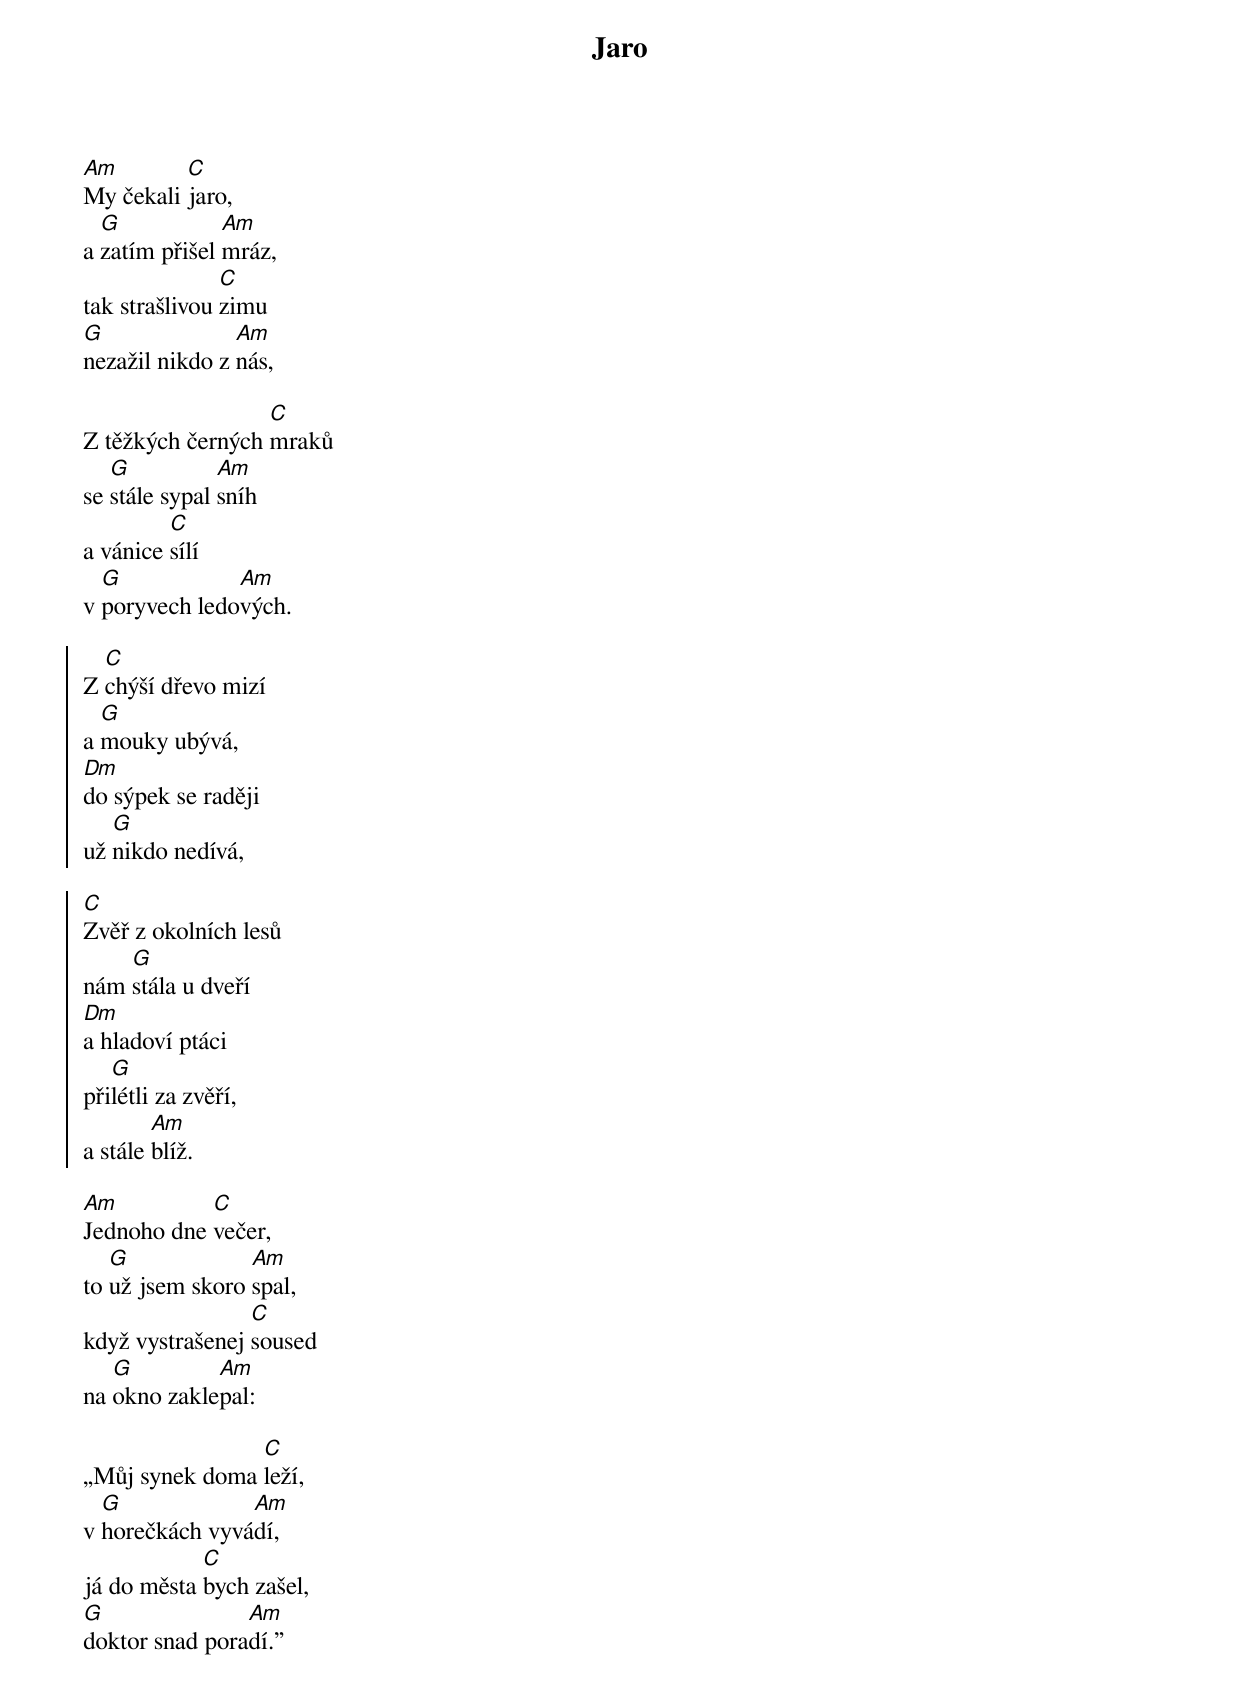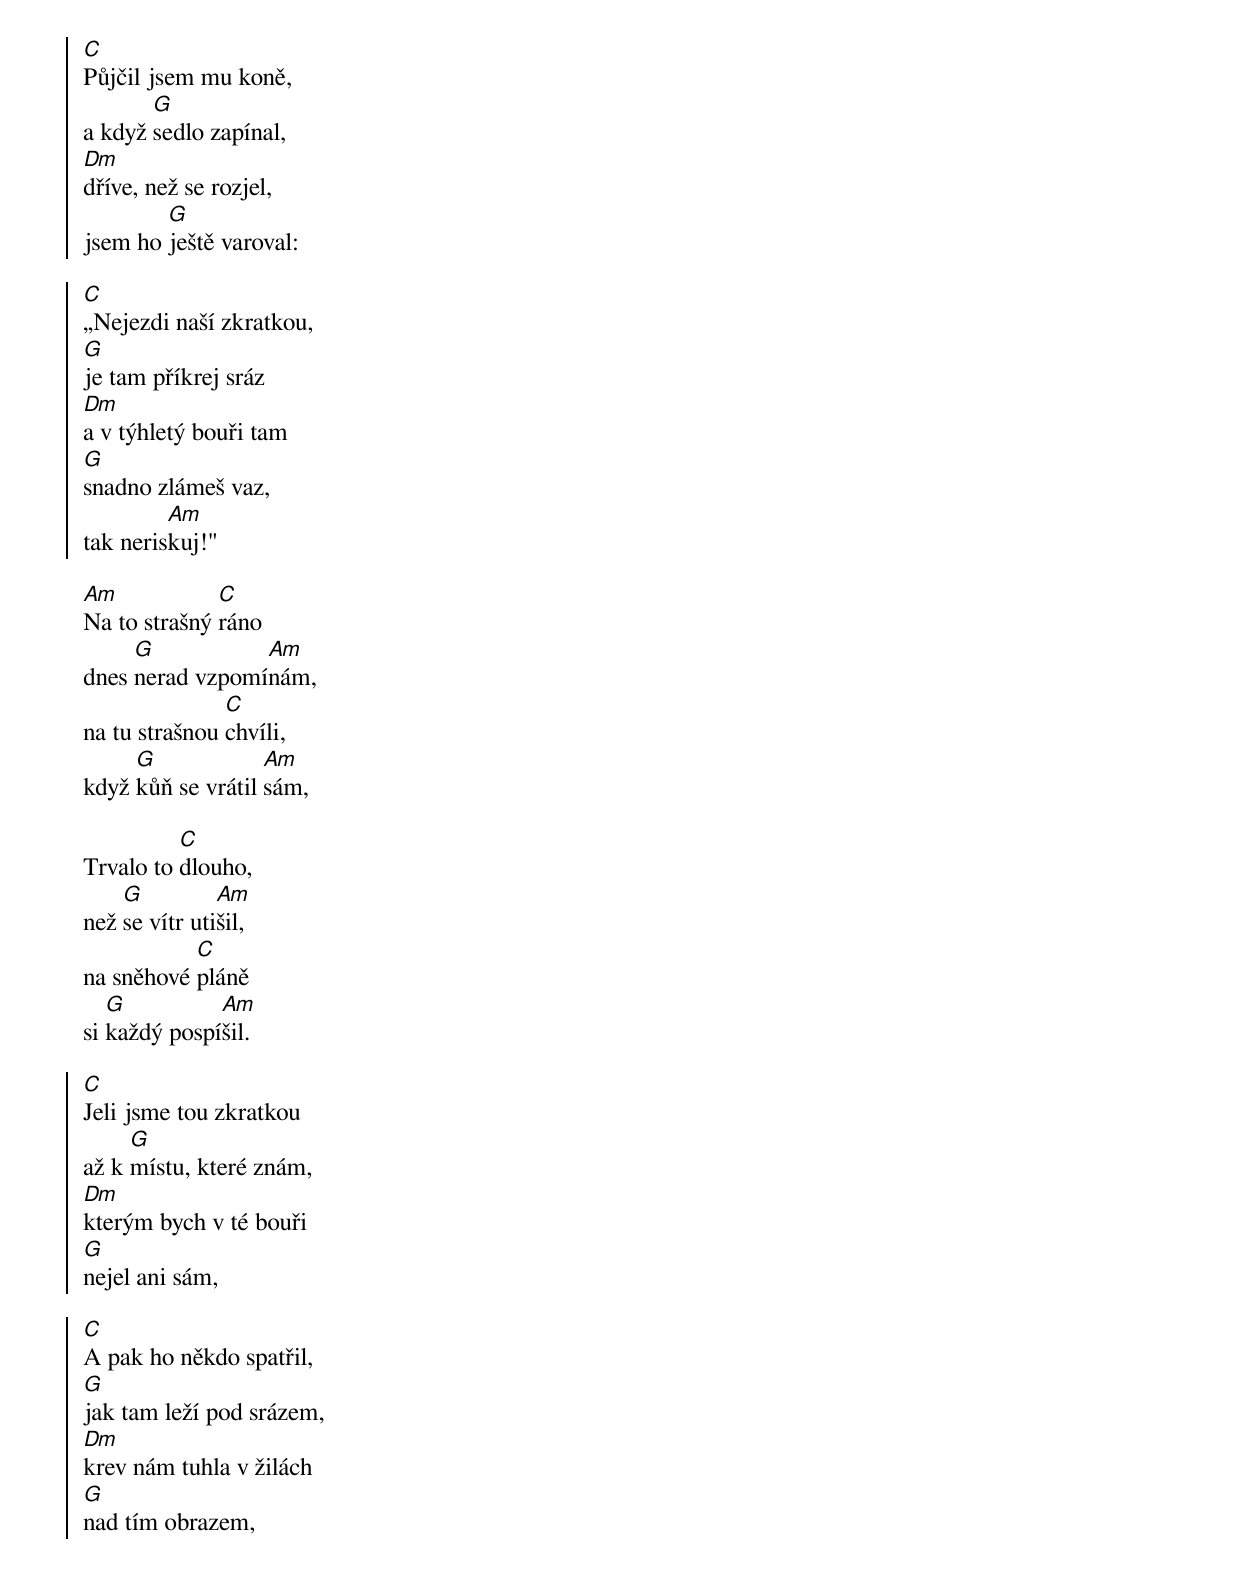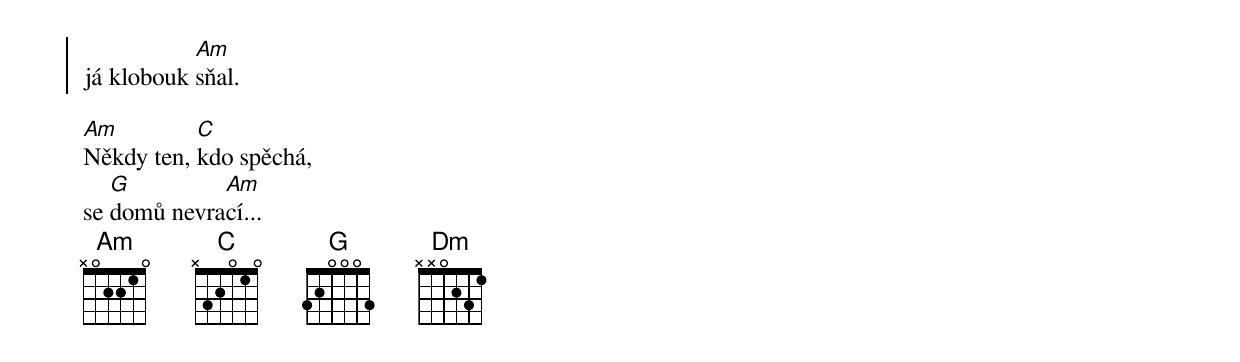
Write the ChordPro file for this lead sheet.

{title: Jaro}
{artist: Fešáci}
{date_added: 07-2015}
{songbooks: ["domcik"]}
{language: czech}
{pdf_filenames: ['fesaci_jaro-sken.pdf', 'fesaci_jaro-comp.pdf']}
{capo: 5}
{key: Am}
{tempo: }
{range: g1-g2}
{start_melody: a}

{start_of_verse}
[Am]My čekali [C]jaro,
a [G]zatím přišel [Am]mráz,
tak strašlivou [C]zimu
[G]nezažil nikdo z [Am]nás,

Z těžkých černých [C]mraků
se [G]stále sypal [Am]sníh
a vánice [C]sílí
v [G]poryvech ledo[Am]vých.
{end_of_verse}

{start_of_chorus}
Z [C]chýší dřevo mizí
a [G]mouky ubývá,
[Dm]do sýpek se raději
už [G]nikdo nedívá,

[C]Zvěř z okolních lesů
nám [G]stála u dveří
[Dm]a hladoví ptáci
při[G]létli za zvěří,
a stále [Am]blíž.
{end_of_chorus}

{start_of_verse}
[Am]Jednoho dne [C]večer,
to [G]už jsem skoro [Am]spal,
když vystrašenej [C]soused
na [G]okno zakle[Am]pal:

„Můj synek doma [C]leží,
v [G]horečkách vyvá[Am]dí,
já do města [C]bych zašel,
[G]doktor snad pora[Am]dí.”
{end_of_verse}

{start_of_chorus}
[C]Půjčil jsem mu koně,
a když [G]sedlo zapínal,
[Dm]dříve, než se rozjel,
jsem ho [G]ještě varoval:

[C]„Nejezdi naší zkratkou,
[G]je tam příkrej sráz
[Dm]a v týhletý bouři tam
[G]snadno zlámeš vaz,
tak neris[Am]kuj!"
{end_of_chorus}

{start_of_verse}
[Am]Na to strašný [C]ráno
dnes [G]nerad vzpomí[Am]nám,
na tu strašnou [C]chvíli,
když [G]kůň se vrátil [Am]sám,

Trvalo to [C]dlouho,
než [G]se vítr uti[Am]šil,
na sněhové [C]pláně
si [G]každý pospí[Am]šil.
{end_of_verse}

{start_of_chorus}
[C]Jeli jsme tou zkratkou
až k [G]místu, které znám,
[Dm]kterým bych v té bouři
[G]nejel ani sám,

[C]A pak ho někdo spatřil,
[G]jak tam leží pod srázem,
[Dm]krev nám tuhla v žilách
[G]nad tím obrazem,
já klobouk [Am]sňal.
{end_of_chorus}

{start_of_verse}
[Am]Někdy ten, [C]kdo spěchá,
se [G]domů nevra[Am]cí...
{end_of_verse}
